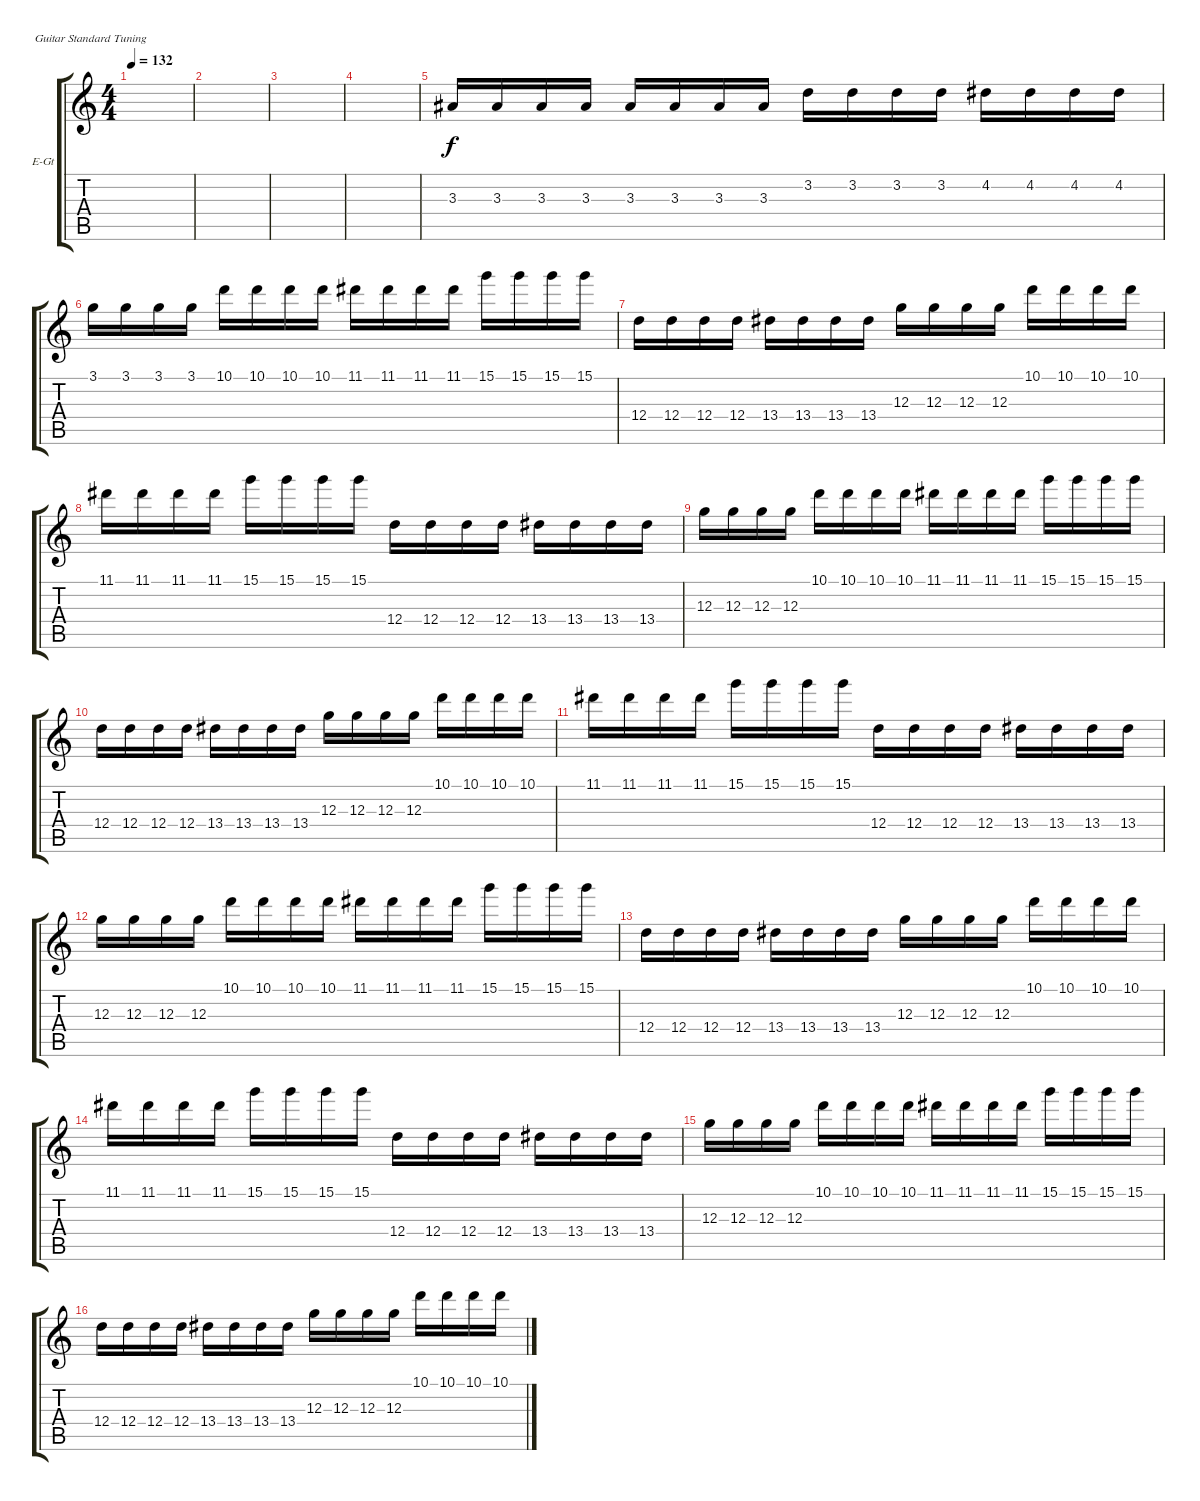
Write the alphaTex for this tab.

\defaultSystemsLayout 4
\bracketExtendMode groupsimilarinstruments
\firstSystemTrackNameOrientation horizontal
\otherSystemsTrackNameOrientation horizontal
\track ("Electric Guitar" "E-Gt") {instrument electricguitarclean}
\staff {score tabs}
\tuning (E4 B3 G3 D3 A2 E2)
\ts (4 4)
\tempo 132
\clef g2
\scale
0.333333
\ks c
|
\scale
0.333333 |
\scale
0.333333 |
\scale
0.333333 |
\scale
0.333333 3.3.16 3.3.16 3.3.16 3.3.16 3.3.16 3.3.16 3.3.16 3.3.16 3.2.16 3.2.16 3.2.16 3.2.16 4.2.16 4.2.16 4.2.16 4.2.16 |
\scale
0.333333 3.1.16 3.1.16 3.1.16 3.1.16 10.1.16 10.1.16 10.1.16 10.1.16 11.1.16 11.1.16 11.1.16 11.1.16 15.1.16 15.1.16 15.1.16 15.1.16 |
\scale
0.333333 12.4.16 12.4.16 12.4.16 12.4.16 13.4.16 13.4.16 13.4.16 13.4.16 12.3.16 12.3.16 12.3.16 12.3.16 10.1.16 10.1.16 10.1.16 10.1.16 |
\scale
0.333333 11.1.16 11.1.16 11.1.16 11.1.16 15.1.16 15.1.16 15.1.16 15.1.16 12.4.16 12.4.16 12.4.16 12.4.16 13.4.16 13.4.16 13.4.16 13.4.16 |
\scale
0.333333 12.3.16 12.3.16 12.3.16 12.3.16 10.1.16 10.1.16 10.1.16 10.1.16 11.1.16 11.1.16 11.1.16 11.1.16 15.1.16 15.1.16 15.1.16 15.1.16 |
\scale
0.333333 12.4.16 12.4.16 12.4.16 12.4.16 13.4.16 13.4.16 13.4.16 13.4.16 12.3.16 12.3.16 12.3.16 12.3.16 10.1.16 10.1.16 10.1.16 10.1.16 |
\scale
0.333333 11.1.16 11.1.16 11.1.16 11.1.16 15.1.16 15.1.16 15.1.16 15.1.16 12.4.16 12.4.16 12.4.16 12.4.16 13.4.16 13.4.16 13.4.16 13.4.16 |
\scale
0.333333 12.3.16 12.3.16 12.3.16 12.3.16 10.1.16 10.1.16 10.1.16 10.1.16 11.1.16 11.1.16 11.1.16 11.1.16 15.1.16 15.1.16 15.1.16 15.1.16 |
\scale
0.333333 12.4.16 12.4.16 12.4.16 12.4.16 13.4.16 13.4.16 13.4.16 13.4.16 12.3.16 12.3.16 12.3.16 12.3.16 10.1.16 10.1.16 10.1.16 10.1.16 |
\scale
0.333333 11.1.16 11.1.16 11.1.16 11.1.16 15.1.16 15.1.16 15.1.16 15.1.16 12.4.16 12.4.16 12.4.16 12.4.16 13.4.16 13.4.16 13.4.16 13.4.16 |
\scale
0.333333 12.3.16 12.3.16 12.3.16 12.3.16 10.1.16 10.1.16 10.1.16 10.1.16 11.1.16 11.1.16 11.1.16 11.1.16 15.1.16 15.1.16 15.1.16 15.1.16 |
\scale
0.333333 12.4.16 12.4.16 12.4.16 12.4.16 13.4.16 13.4.16 13.4.16 13.4.16 12.3.16 12.3.16 12.3.16 12.3.16 10.1.16 10.1.16 10.1.16 10.1.16
